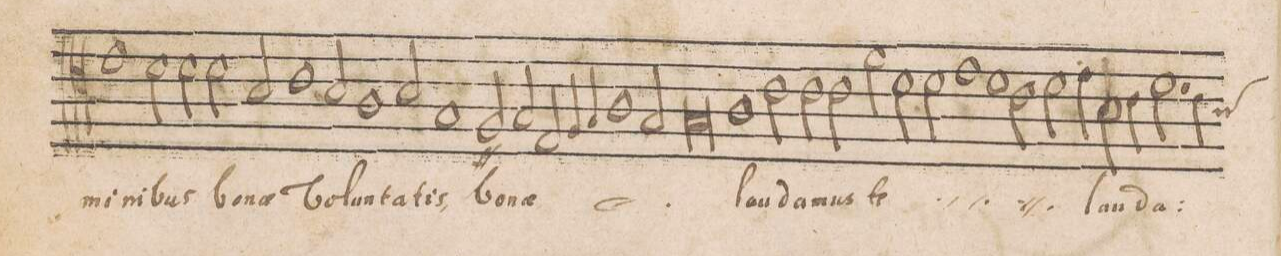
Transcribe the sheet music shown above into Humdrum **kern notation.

**kern	**text
*I"ALTVS	*
*clefC4	*
*k[]	*
*met(C|)	*
*M2/1	*
1e\	-mi-
=8-	=8-
2d\	-ni-
2d\	-bus
2d\	bo-
=9-	=9-
2B/	-nae
1cny	Vo-
2B/	.
=10-	=10-
1A	-lun-
2B/	-ta-
1G/	-tis,
=11-	=11-
2F#X/	bo-
2G/	-nae
*	*ij
2E/	vo-
=12-	=12-
4F/ny	-lun-
4G/	.
1A	-ta-
2G/	.
=13-	=13-
0G	-tis
*	*Xij
=14-	=14-
1A	lau-
2c\	-da-
2c\	-mus
=15-	=15-
2c\	te
*	*ij
2f\	lau-
2d\	.
2d\	-da-
=16-	=16-
1e	.
1d	-mus
=17-	=17-
2c\	te
2d\	.
*	*Xij
4e\	.
2B\	lau-
4c\	-da:-
=18-	=18-
2.d\	.
*custos:B	*
4c\	.
*-	*-
